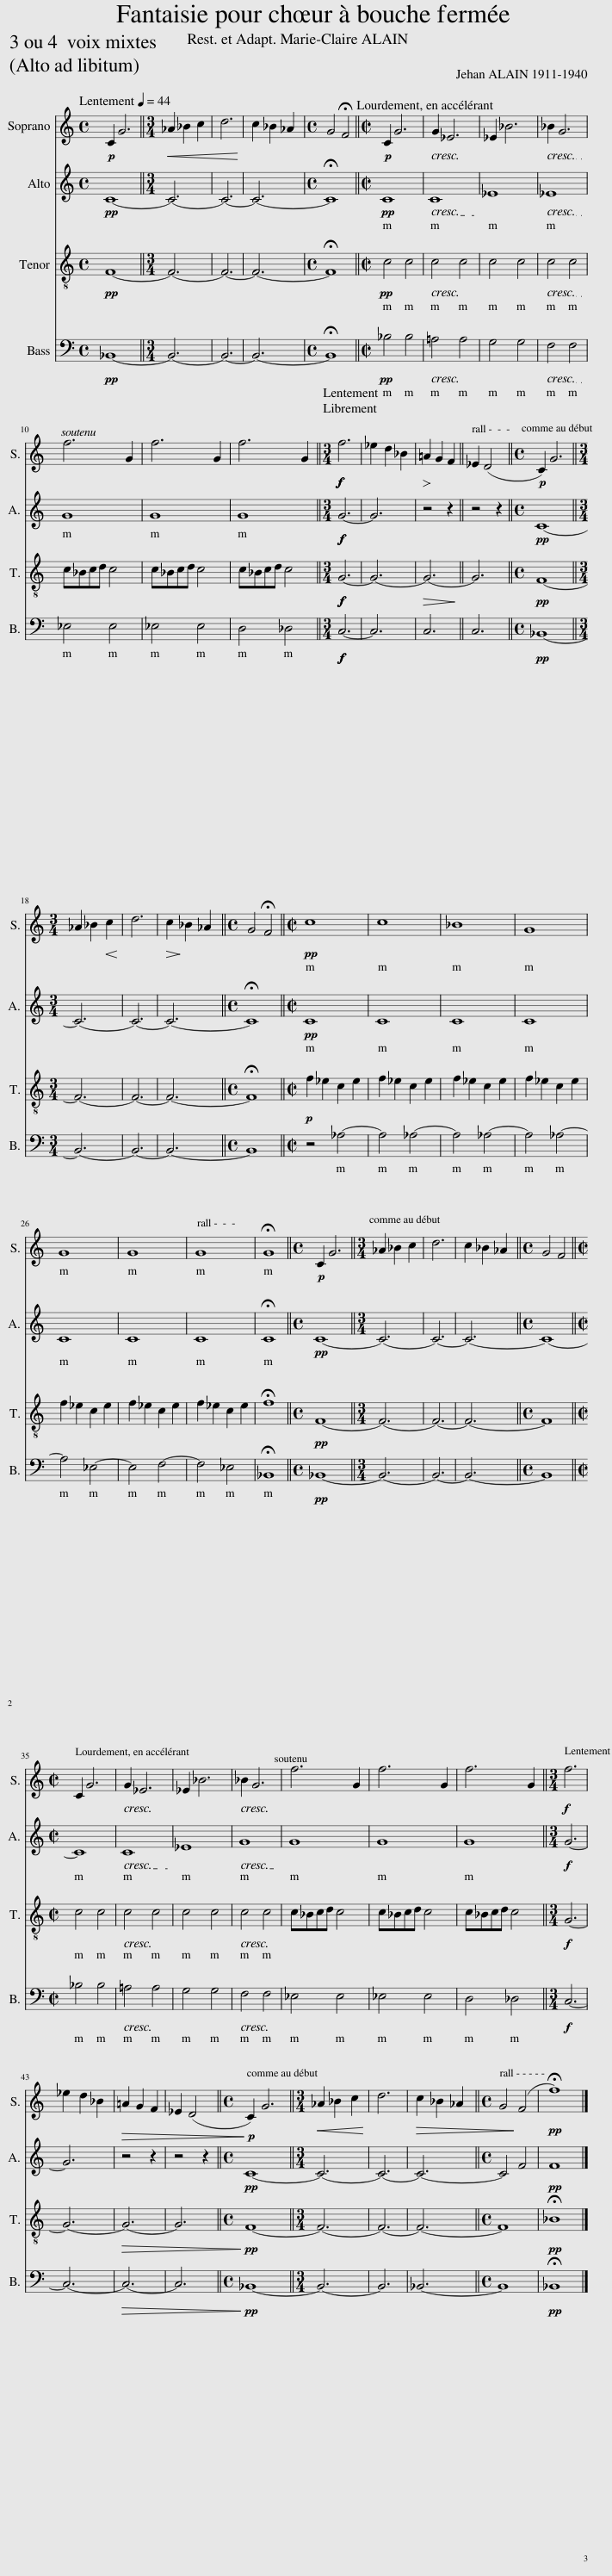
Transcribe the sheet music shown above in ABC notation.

X:1
%%score 1 2 3 4
L:1/8
Q:1/4=44
M:4/4
I:linebreak $
K:C
V:1 treble
V:2 treble
V:3 treble-8
V:4 bass
V:1
!p! C2 G6 ||[M:3/4]!<(! _A2 _B2 c2 | d6!<)! | c2 _B2 _A2 |[M:4/4] G4 !fermata!F4 || %5
[M:2/2]!p![Q:1/4=48] C2 G6 | G2[Q:1/4=52] _E6 | _E2 _B6 | _B2[Q:1/4=56] G6 |$ f6 G2 | %10
 f6 G2 | f6 G2 ||[M:3/4]!f!!f![Q:1/4=50] f6 | _e2 d2 _B2 |!>(! =A2!>)! G2 F2 || %15
 _E2[Q:1/4=46] (D4 ||[M:4/4]!p! C2)[Q:1/4=44] G6 ||$[M:3/4] _A2 _B2!<(! c2!<)! | d6 |!>(! c2!>)! _B2 _A2 || %20
[M:4/4] G4 !fermata!F4 ||[M:2/2]!pp! c8 | c8 | _B8 | G8 |$ %25
 G8 | G8 |[Q:1/4=40] G8 | !fermata!G8 ||[M:4/4]!p! C2 G6 || %30
[M:3/4][Q:1/4=44] _A2 _B2 c2 | d6 | c2 _B2 _A2 ||[M:4/4] G4 F4 ||$[M:2/2] C2 G6 | %35
 G2 _E6 | _E2 _B6 | _B2 G6 | f6 G2 | f6 G2 | %40
 f6 G2 ||[M:3/4]!f! f6 |$ _e2 d2 _B2 |!>(! =A2 G2 F2 | _E2 (D4!>)! || %45
[M:4/4]!p! C2) G6 ||[M:3/4]!<(! _A2 _B2 c2!<)! | d6 |!>(! c2 _B2 _A2 ||[M:4/4] G4!>)! (F4 | %50
!pp! !fermata!f8) |] %51
V:2
!pp! C8- ||[M:3/4] C6- | C6- | C6- |[M:4/4] !fermata!C8 || %5
[M:2/2]!pp! C8 | C8 | _E8 | _E8 |$ G8 | %10
 G8 | G8 ||[M:3/4]!f!!f! G6- | G6 | z4 z2 || %15
 z4 z2 ||[M:4/4]!pp! C8- ||$[M:3/4] C6- | C6- | C6- || %20
[M:4/4] !fermata!C8 ||[M:2/2]!pp! C8 | C8 | C8 | C8 |$ %25
 C8 | C8 | C8 | !fermata!C8 ||[M:4/4]!pp! C8- || %30
[M:3/4] C6- | C6- | C6- ||[M:4/4] C8- ||$[M:2/2] C8 | %35
 C8 | _E8 | G8 | G8 | G8 | %40
 G8 ||[M:3/4]!f! G6- |$ G6 | z4 z2 | z4 z2 || %45
[M:4/4]!pp! C8- ||[M:3/4] C6- | C6- | C6- ||[M:4/4] C4 F4 | %50
!pp! F8 |] %51
V:3
!pp! F8- ||[M:3/4] F6- | F6- | F6- |[M:4/4] !fermata!F8 || %5
[M:2/2]!pp! c4 c4 | c4 c4 | c4 c4 | c4 c4 |$ c_Bcd c4 | %10
 c_Bcd c4 | c_Bcd c4 ||[M:3/4]!f!!f! G6- | G6- |!>(! G6-!>)! || %15
 G6 ||[M:4/4]!pp! F8- ||$[M:3/4] F6- | F6- | F6- || %20
[M:4/4] !fermata!F8 ||[M:2/2]!p! f2 _e2 c2 e2 | f2 _e2 c2 e2 | f2 _e2 c2 e2 | f2 _e2 c2 e2 |$ %25
 f2 _e2 c2 e2 | f2 _e2 c2 e2 | f2 _e2 c2 e2 | !fermata!f8 ||[M:4/4]!pp! F8- || %30
[M:3/4] F6- | F6- | F6- ||[M:4/4] F8 ||$[M:2/2] c4 c4 | %35
 c4 c4 | c4 c4 | c4 c4 | c_Bcd c4 | c_Bcd c4 | %40
 c_Bcd c4 ||[M:3/4]!f! G6- |$ G6- |!>(! G6- | G6!>)! || %45
[M:4/4]!pp! F8- ||[M:3/4] F6- | F6- | F6- ||[M:4/4] F8 | %50
!pp! !fermata!_B8 |] %51
V:4
!pp! _B,,8- ||[M:3/4] B,,6- | B,,6- | B,,6- |[M:4/4] !fermata!B,,8 || %5
[M:2/2]!pp! _B,4 B,4 | =A,4 A,4 | G,4 G,4 | F,4 F,4 |$ _E,4 E,4 | %10
 _E,4 E,4 | D,4 _D,4 ||[M:3/4]!f!!f! C,6- | C,6 | C,6 || %15
 C,6 ||[M:4/4]!pp! _B,,8- ||$[M:3/4] B,,6- | B,,6- | B,,6- || %20
[M:4/4] B,,8 ||[M:2/2] z4 _A,4- | A,4 _A,4- | A,4 _A,4- | A,4 _A,4- |$ %25
 A,4 _E,4- | E,4 F,4- | F,4 _E,4 | !fermata!_B,,8 ||[M:4/4]!pp! _B,,8- || %30
[M:3/4] B,,6- | B,,6- | B,,6- ||[M:4/4] B,,8 ||$[M:2/2] _B,4 B,4 | %35
 =A,4 A,4 | G,4 G,4 | F,4 F,4 | _E,4 E,4 | _E,4 E,4 | %40
 D,4 _D,4 ||[M:3/4]!f! C,6- |$ C,6- |!>(! C,6- | C,6!>)! || %45
[M:4/4]!pp! _B,,8- ||[M:3/4] B,,6- | B,,6 | _B,,6- ||[M:4/4] B,,8 | %50
!pp! !fermata!_B,,8 |] %51
